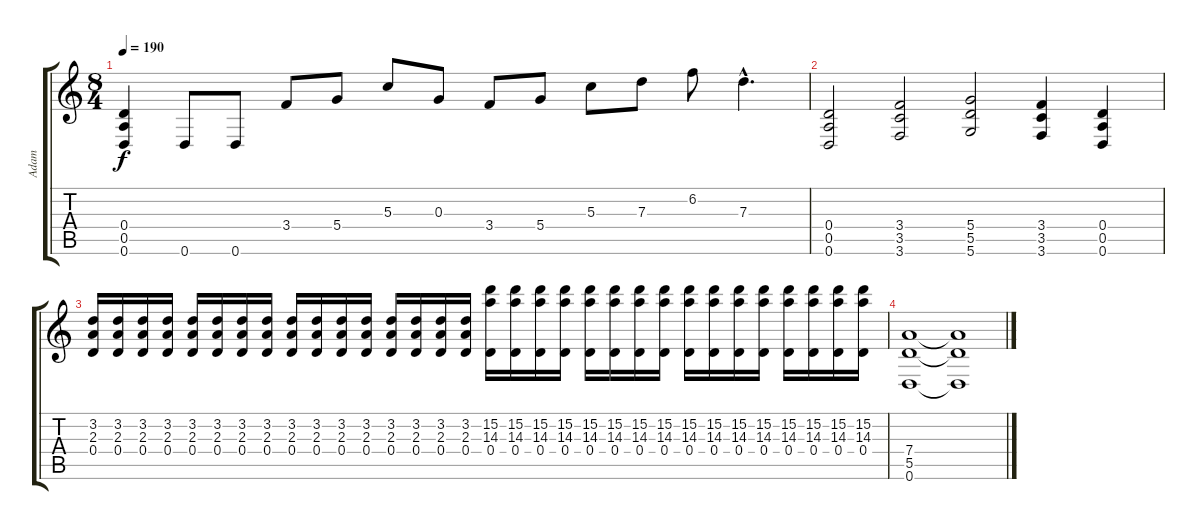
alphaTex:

\track ("Adam" "Adam") {instrument overdrivenguitar}
\staff {score tabs}
\tuning (E4 B3 G3 D3 A2 D2) {hide}
\ts (8 4)
\tempo 190
\clef g2
\ks c
(0.4 0.5 0.6).4{dy f} 0.6.8 0.6.8 3.4.8 5.4.8 5.3.8 0.3.8 3.4.8 5.4.8 5.3.8 7.3.8 6.2.8 7.3{hac}.4{d} |
(0.4 0.5 0.6).2 (3.4 3.5 3.6).2 (5.4 5.5 5.6).2 (3.4 3.5 3.6).4 (0.4 0.5 0.6).4 |
(3.2 2.3 0.4).16 (3.2 2.3 0.4).16 (3.2 2.3 0.4).16 (3.2 2.3 0.4).16 (3.2 2.3 0.4).16 (3.2 2.3 0.4).16 (3.2 2.3 0.4).16 (3.2 2.3 0.4).16 (3.2 2.3 0.4).16 (3.2 2.3 0.4).16 (3.2 2.3 0.4).16 (3.2 2.3 0.4).16 (3.2 2.3 0.4).16 (3.2 2.3 0.4).16 (3.2 2.3 0.4).16 (3.2 2.3 0.4).16 (15.2 14.3 0.4).16 (15.2 14.3 0.4).16 (15.2 14.3 0.4).16 (15.2 14.3 0.4).16 (15.2 14.3 0.4).16 (15.2 14.3 0.4).16 (15.2 14.3 0.4).16 (15.2 14.3 0.4).16 (15.2 14.3 0.4).16 (15.2 14.3 0.4).16 (15.2 14.3 0.4).16 (15.2 14.3 0.4).16 (15.2 14.3 0.4).16 (15.2 14.3 0.4).16 (15.2 14.3 0.4).16 (15.2 14.3 0.4).16 |
(7.4 5.5 0.6).1 (7.4{t} 5.5{t} 0.6{t}).1
